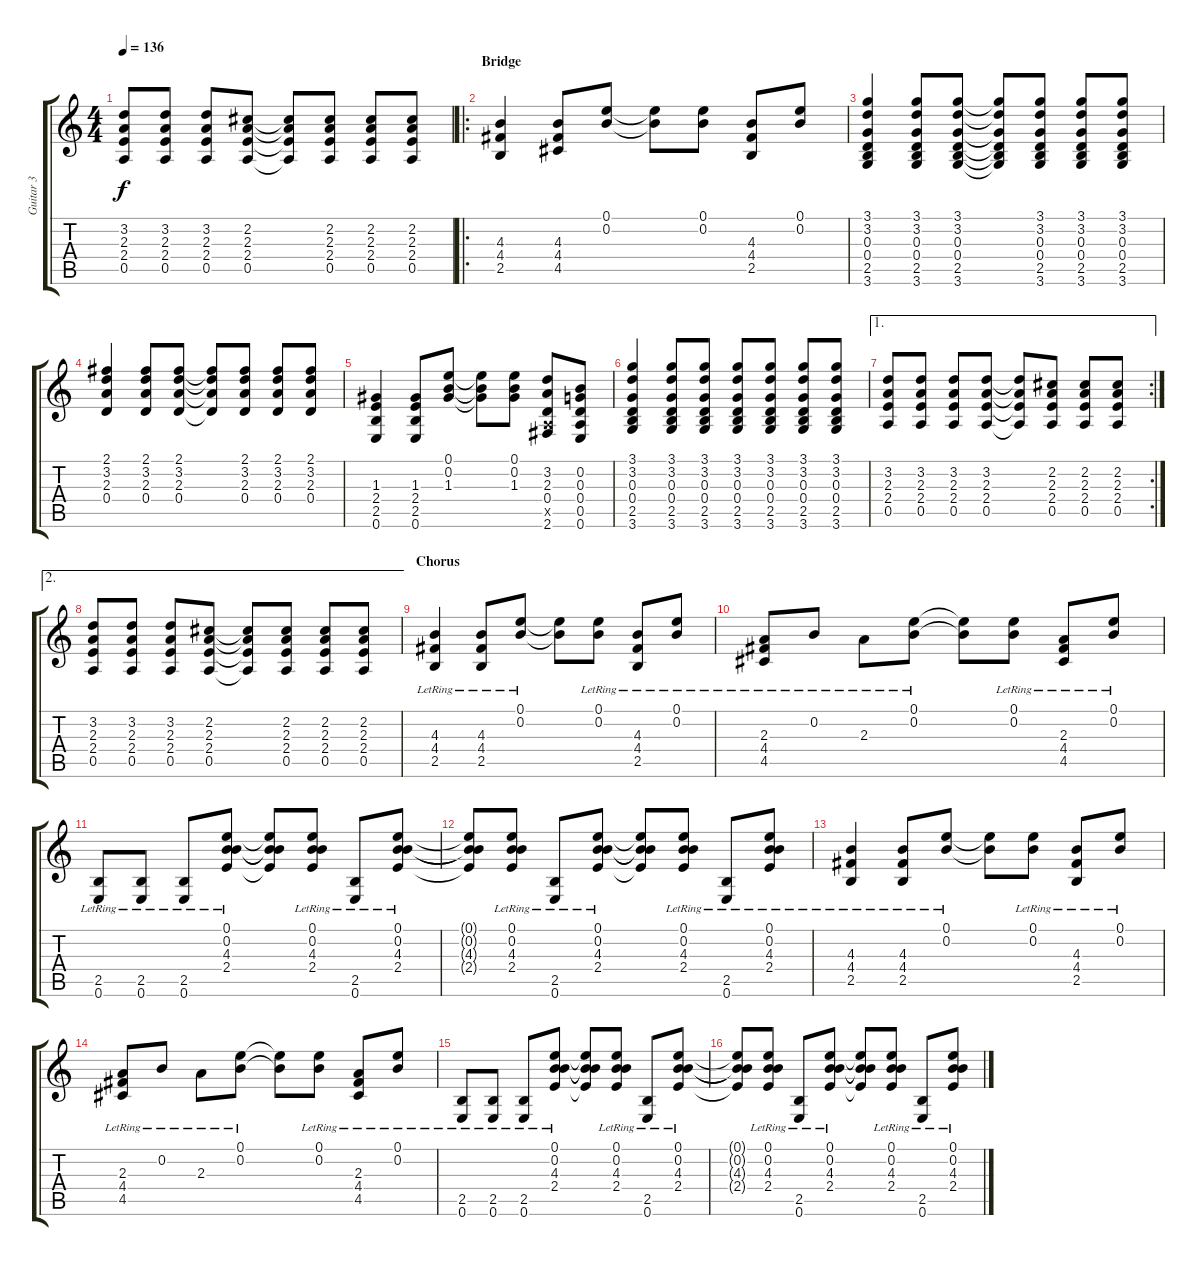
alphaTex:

\track ("Guitar 3" "Guitar 3") {instrument distortionguitar}
\staff {score tabs}
\tuning (E4 B3 G3 D3 A2 E2) {hide}
\ts (4 4)
\tempo 136
\clef g2
\ks c
(3.2 2.3 2.4 0.5).8{dy f} (3.2 2.3 2.4 0.5).8 (3.2 2.3 2.4 0.5).8 (2.2 2.3 2.4 0.5).8 (2.2{t} 2.3{t} 2.4{t} 0.5{t}).8 (2.2 2.3 2.4 0.5).8 (2.2 2.3 2.4 0.5).8 (2.2 2.3 2.4 0.5).8 |
\ro
\section ("" "Bridge")
(4.3 4.4 2.5).4 (4.3 4.4 4.5).8 (0.1 0.2).8 (0.1{t} 0.2{t}).8 (0.1 0.2).8 (4.3 4.4 2.5).8 (0.1 0.2).8 |
(3.1 3.2 0.3 0.4 2.5 3.6).4 (3.1 3.2 0.3 0.4 2.5 3.6).8 (3.1 3.2 0.3 0.4 2.5 3.6).8 (3.1{t} 3.2{t} 0.3{t} 0.4{t} 2.5{t} 3.6{t}).8 (3.1 3.2 0.3 0.4 2.5 3.6).8 (3.1 3.2 0.3 0.4 2.5 3.6).8 (3.1 3.2 0.3 0.4 2.5 3.6).8 |
(2.1 3.2 2.3 0.4).4 (2.1 3.2 2.3 0.4).8 (2.1 3.2 2.3 0.4).8 (2.1{t} 3.2{t} 2.3{t} 0.4{t}).8 (2.1 3.2 2.3 0.4).8 (2.1 3.2 2.3 0.4).8 (2.1 3.2 2.3 0.4).8 |
(1.3 2.4 2.5 0.6).4 (1.3 2.4 2.5 0.6).8 (0.1 0.2 1.3).8 (0.1{t} 0.2{t} 1.3{t}).8 (0.1 0.2 1.3).8 (3.2 2.3 0.4 0.5{x} 2.6).8 (0.2 0.3 0.4 0.5 0.6).8 |
(3.1 3.2 0.3 0.4 2.5 3.6).4 (3.1 3.2 0.3 0.4 2.5 3.6).8 (3.1 3.2 0.3 0.4 2.5 3.6).8 (3.1 3.2 0.3 0.4 2.5 3.6).8 (3.1 3.2 0.3 0.4 2.5 3.6).8 (3.1 3.2 0.3 0.4 2.5 3.6).8 (3.1 3.2 0.3 0.4 2.5 3.6).8 |
\ae 1
\rc 2
(3.2 2.3 2.4 0.5).8 (3.2 2.3 2.4 0.5).8 (3.2 2.3 2.4 0.5).8 (3.2 2.3 2.4 0.5).8 (3.2{t} 2.3{t} 2.4{t} 0.5{t}).8 (2.2 2.3 2.4 0.5).8 (2.2 2.3 2.4 0.5).8 (2.2 2.3 2.4 0.5).8 |
\ae 2
(3.2 2.3 2.4 0.5).8 (3.2 2.3 2.4 0.5).8 (3.2 2.3 2.4 0.5).8 (2.2 2.3 2.4 0.5).8 (2.2{t} 2.3{t} 2.4{t} 0.5{t}).8 (2.2 2.3 2.4 0.5).8 (2.2 2.3 2.4 0.5).8 (2.2 2.3 2.4 0.5).8 |
\section ("" "Chorus")
(4.3{lr} 4.4{lr} 2.5{lr}).4 (4.3{lr} 4.4{lr} 2.5{lr}).8 (0.1{lr} 0.2{lr}).8 (0.1{t} 0.2{t}).8 (0.1{lr} 0.2{lr}).8 (4.3{lr} 4.4{lr} 2.5{lr}).8 (0.1{lr} 0.2{lr}).8 |
(2.3{lr} 4.4{lr} 4.5{lr}).8 0.2{lr}.8 2.3{lr}.8 (0.1{lr} 0.2{lr}).8 (0.1{t} 0.2{t}).8 (0.1{lr} 0.2{lr}).8 (2.3{lr} 4.4{lr} 4.5{lr}).8 (0.1{lr} 0.2{lr}).8 |
(2.5{lr} 0.6{lr}).8 (2.5{lr} 0.6{lr}).8 (2.5{lr} 0.6{lr}).8 (0.1{lr} 0.2{lr} 4.3{lr} 2.4{lr}).8 (0.1{t} 0.2{t} 4.3{t} 2.4{t}).8 (0.1{lr} 0.2{lr} 4.3{lr} 2.4{lr}).8 (2.5{lr} 0.6{lr}).8 (0.1{lr} 0.2{lr} 4.3{lr} 2.4{lr}).8 |
(0.1{t} 0.2{t} 4.3{t} 2.4{t}).8 (0.1{lr} 0.2{lr} 4.3{lr} 2.4{lr}).8 (2.5{lr} 0.6{lr}).8 (0.1{lr} 0.2{lr} 4.3{lr} 2.4{lr}).8 (0.1{t} 0.2{t} 4.3{t} 2.4{t}).8 (0.1{lr} 0.2{lr} 4.3{lr} 2.4{lr}).8 (2.5{lr} 0.6{lr}).8 (0.1{lr} 0.2{lr} 4.3{lr} 2.4{lr}).8 |
(4.3{lr} 4.4{lr} 2.5{lr}).4 (4.3{lr} 4.4{lr} 2.5{lr}).8 (0.1{lr} 0.2{lr}).8 (0.1{t} 0.2{t}).8 (0.1{lr} 0.2{lr}).8 (4.3{lr} 4.4{lr} 2.5{lr}).8 (0.1{lr} 0.2{lr}).8 |
(2.3{lr} 4.4{lr} 4.5{lr}).8 0.2{lr}.8 2.3{lr}.8 (0.1{lr} 0.2{lr}).8 (0.1{t} 0.2{t}).8 (0.1{lr} 0.2{lr}).8 (2.3{lr} 4.4{lr} 4.5{lr}).8 (0.1{lr} 0.2{lr}).8 |
(2.5{lr} 0.6{lr}).8 (2.5{lr} 0.6{lr}).8 (2.5{lr} 0.6{lr}).8 (0.1{lr} 0.2{lr} 4.3{lr} 2.4{lr}).8 (0.1{t} 0.2{t} 4.3{t} 2.4{t}).8 (0.1{lr} 0.2{lr} 4.3{lr} 2.4{lr}).8 (2.5{lr} 0.6{lr}).8 (0.1{lr} 0.2{lr} 4.3{lr} 2.4{lr}).8 |
(0.1{t} 0.2{t} 4.3{t} 2.4{t}).8 (0.1{lr} 0.2{lr} 4.3{lr} 2.4{lr}).8 (2.5{lr} 0.6{lr}).8 (0.1{lr} 0.2{lr} 4.3{lr} 2.4{lr}).8 (0.1{t} 0.2{t} 4.3{t} 2.4{t}).8 (0.1{lr} 0.2{lr} 4.3{lr} 2.4{lr}).8 (2.5{lr} 0.6{lr}).8 (0.1{lr} 0.2{lr} 4.3{lr} 2.4{lr}).8
